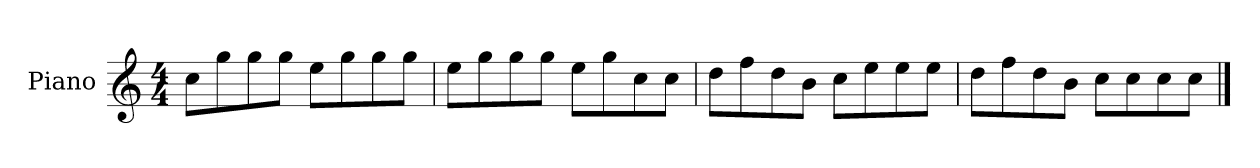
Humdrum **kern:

**kern
*part1
*staff1
*I"Piano
*I'P-no
*clefG2
*k[]
*M4/4
*MM90
=1
8cc\L
8gg\
8gg\
8gg\J
8ee\L
8gg\
8gg\
8gg\J
=2
8ee\L
8gg\
8gg\
8gg\J
8ee\L
8gg\
8cc\
8cc\J
=3
8dd\L
8ff\
8dd\
8b\J
8cc\L
8ee\
8ee\
8ee\J
=4
8dd\L
8ff\
8dd\
8b\J
8cc\L
8cc\
8cc\
8cc\J
==
*-
